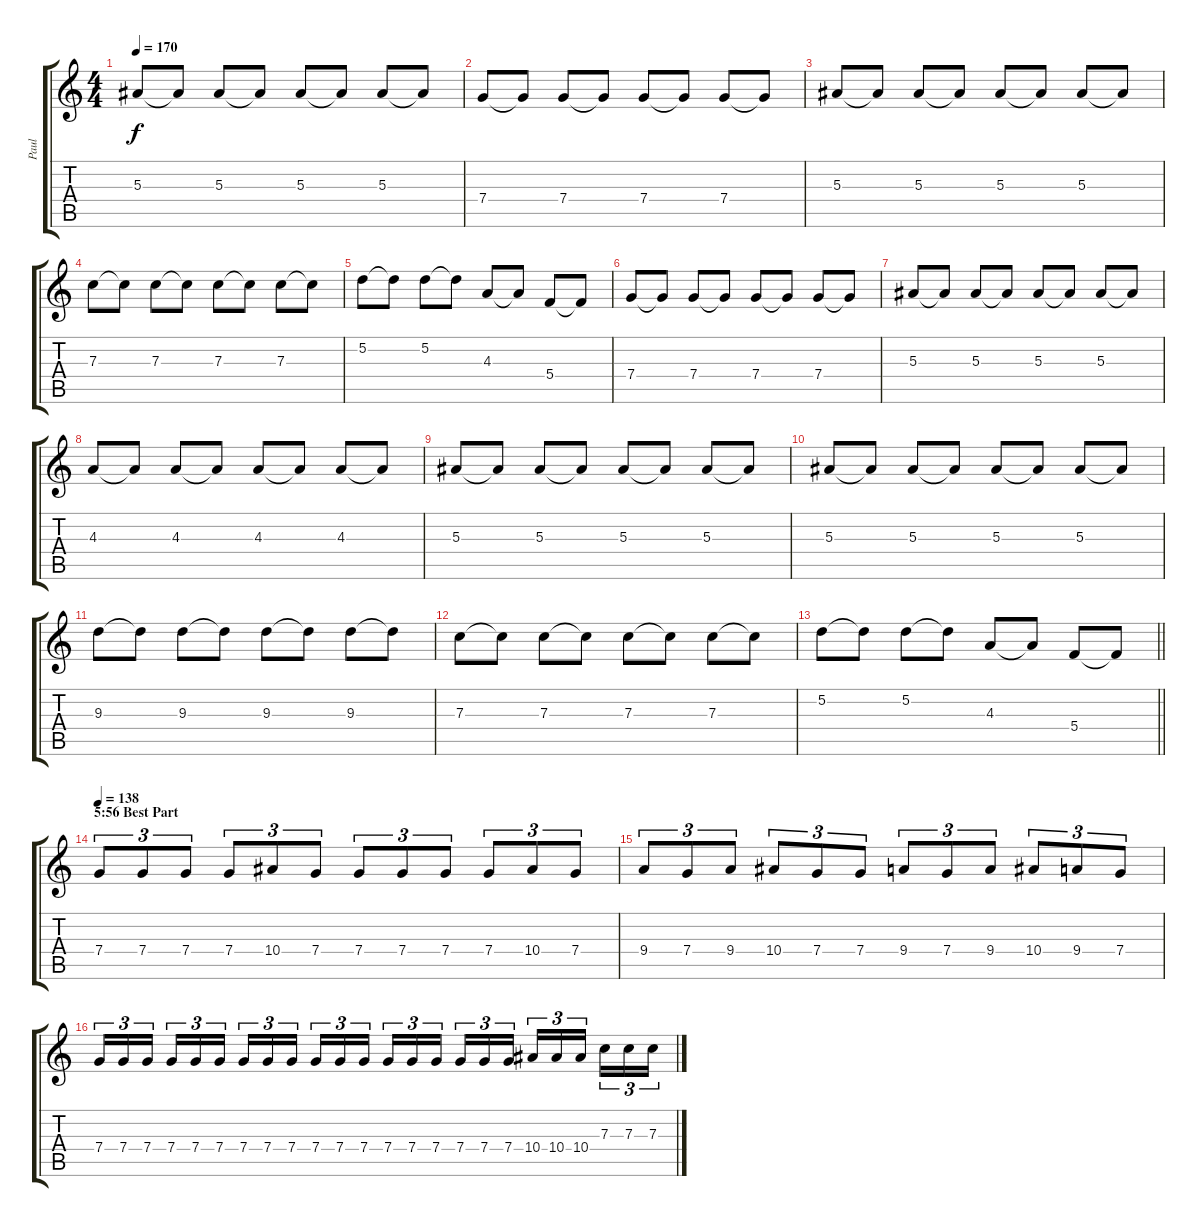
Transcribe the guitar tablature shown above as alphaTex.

\track ("Paul" "Paul") {instrument distortionguitar}
\staff {score tabs}
\tuning (D4 A3 F3 C3 G2 D2) {hide}
\ts (4 4)
\tempo 170
\clef g2
\ks c
5.3.8{dy f} 5.3{t}.8 5.3.8 5.3{t}.8 5.3.8 5.3{t}.8 5.3.8 5.3{t}.8 |
7.4.8 7.4{t}.8 7.4.8 7.4{t}.8 7.4.8 7.4{t}.8 7.4.8 7.4{t}.8 |
5.3.8 5.3{t}.8 5.3.8 5.3{t}.8 5.3.8 5.3{t}.8 5.3.8 5.3{t}.8 |
7.3.8 7.3{t}.8 7.3.8 7.3{t}.8 7.3.8 7.3{t}.8 7.3.8 7.3{t}.8 |
5.2.8 5.2{t}.8 5.2.8 5.2{t}.8 4.3.8 4.3{t}.8 5.4.8 5.4{t}.8 |
7.4.8 7.4{t}.8 7.4.8 7.4{t}.8 7.4.8 7.4{t}.8 7.4.8 7.4{t}.8 |
5.3.8 5.3{t}.8 5.3.8 5.3{t}.8 5.3.8 5.3{t}.8 5.3.8 5.3{t}.8 |
4.3.8 4.3{t}.8 4.3.8 4.3{t}.8 4.3.8 4.3{t}.8 4.3.8 4.3{t}.8 |
5.3.8 5.3{t}.8 5.3.8 5.3{t}.8 5.3.8 5.3{t}.8 5.3.8 5.3{t}.8 |
5.3.8 5.3{t}.8 5.3.8 5.3{t}.8 5.3.8 5.3{t}.8 5.3.8 5.3{t}.8 |
9.3.8 9.3{t}.8 9.3.8 9.3{t}.8 9.3.8 9.3{t}.8 9.3.8 9.3{t}.8 |
7.3.8 7.3{t}.8 7.3.8 7.3{t}.8 7.3.8 7.3{t}.8 7.3.8 7.3{t}.8 |
\barLineRight lightlight
5.2.8 5.2{t}.8 5.2.8 5.2{t}.8 4.3.8 4.3{t}.8 5.4.8 5.4{t}.8 |
\section ("" "5:56 Best Part")
\tempo 138
7.4.8{tu (3 2) instrument distortionguitar} 7.4.8{tu (3 2)} 7.4.8{tu (3 2)} 7.4.8{tu (3 2)} 10.4.8{tu (3 2)} 7.4.8{tu (3 2)} 7.4.8{tu (3 2)} 7.4.8{tu (3 2)} 7.4.8{tu (3 2)} 7.4.8{tu (3 2)} 10.4.8{tu (3 2)} 7.4.8{tu (3 2)} |
9.4.8{tu (3 2)} 7.4.8{tu (3 2)} 9.4.8{tu (3 2)} 10.4.8{tu (3 2)} 7.4.8{tu (3 2)} 7.4.8{tu (3 2)} 9.4.8{tu (3 2)} 7.4.8{tu (3 2)} 9.4.8{tu (3 2)} 10.4.8{tu (3 2)} 9.4.8{tu (3 2)} 7.4.8{tu (3 2)} |
7.4.16{tu (3 2)} 7.4.16{tu (3 2)} 7.4.16{tu (3 2) beam splitsecondary} 7.4.16{tu (3 2)} 7.4.16{tu (3 2)} 7.4.16{tu (3 2)} 7.4.16{tu (3 2)} 7.4.16{tu (3 2)} 7.4.16{tu (3 2) beam splitsecondary} 7.4.16{tu (3 2)} 7.4.16{tu (3 2)} 7.4.16{tu (3 2)} 7.4.16{tu (3 2)} 7.4.16{tu (3 2)} 7.4.16{tu (3 2) beam splitsecondary} 7.4.16{tu (3 2)} 7.4.16{tu (3 2)} 7.4.16{tu (3 2)} 10.4.16{tu (3 2)} 10.4.16{tu (3 2)} 10.4.16{tu (3 2) beam splitsecondary} 7.3.16{tu (3 2)} 7.3.16{tu (3 2)} 7.3.16{tu (3 2)}
